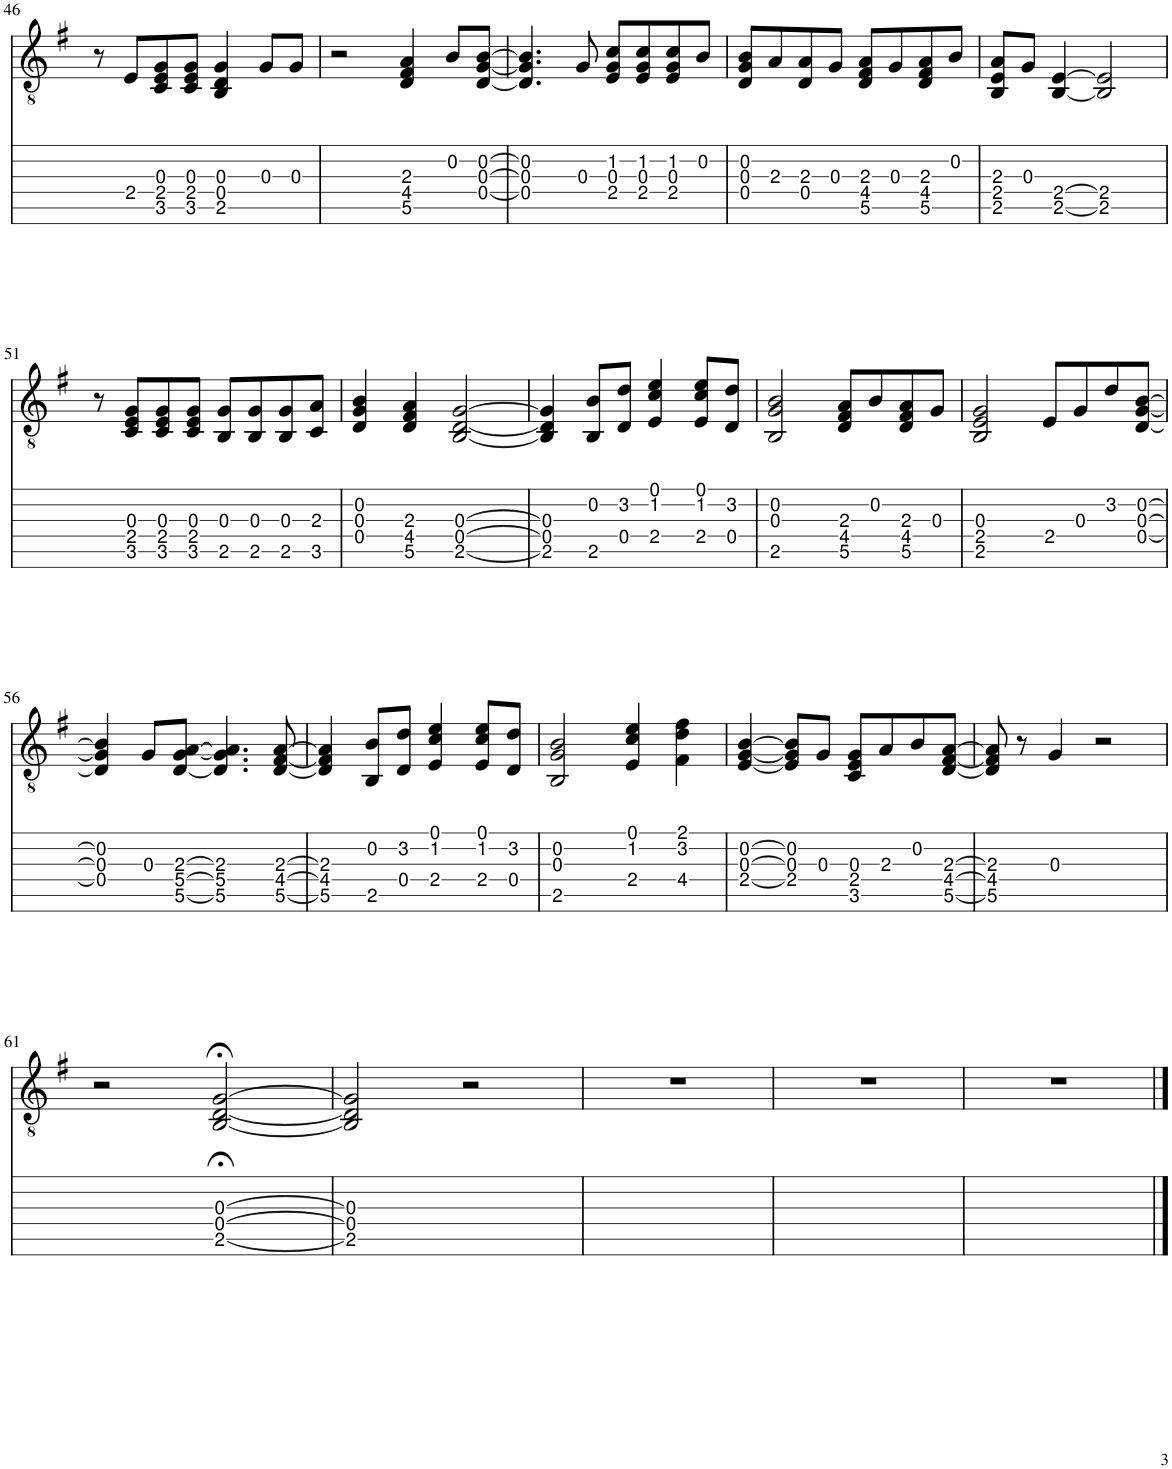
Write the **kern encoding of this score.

**kern	**kern
*part1	*part1
*staff2	*staff1
*I"Guitar	*
*I'Guit.	*
!!LO:PB:g=z
*	*clefGv2
*k[f#]	*k[f#]
*M4/4	*M4/4
=46	=46
8r	8r
8E	8E/L
8C\ 8E\ 8G\L	8C/ 8E/ 8G/
8C\ 8E\ 8G\J	8C/ 8E/ 8G/J
4BB 4D 4G	4BB/ 4D/ 4G/
8GL	8G/L
8GJ	8G/J
=47	=47
2r	2r
4D 4F# 4A	4D/ 4F#/ 4A/
8BL	8B/L
[8D\ [8G\ [8B\J	[8D/ [8G/ [8B/J
=48	=48
4.D] 4.G] 4.B]	4.D/] 4.G/] 4.B/]
8G	8G/
8E\ 8G\ 8c\L	8E/ 8G/ 8c/L
8E\ 8G\ 8c\J	8E/ 8G/ 8c/
8E\ 8G\ 8c\L	8E/ 8G/ 8c/
8BJ	8B/J
=49	=49
8D\ 8G\ 8B\L	8D/ 8G/ 8B/L
8AJ	8A/
8D\ 8A\L	8D/ 8A/
8GJ	8G/J
8D\ 8F#\ 8A\L	8D/ 8F#/ 8A/L
8GJ	8G/
8D\ 8F#\ 8A\L	8D/ 8F#/ 8A/
8BJ	8B/J
=50	=50
8BB\ 8E\ 8A\L	8BB/ 8E/ 8A/L
8GJ	8G/J
[4BB [4E	[4BB/ [4E/
2BB] 2E]	2BB/] 2E/]
!!LO:LB:g=z
=51	=51
8r	8r
8C 8E 8G	8C/ 8E/ 8G/L
8C\ 8E\ 8G\L	8C/ 8E/ 8G/
8C\ 8E\ 8G\J	8C/ 8E/ 8G/J
8BB\ 8G\L	8BB/ 8G/L
8BB\ 8G\J	8BB/ 8G/
8BB\ 8G\L	8BB/ 8G/
8C\ 8A\J	8C/ 8A/J
=52	=52
4D 4G 4B	4D/ 4G/ 4B/
4D 4F# 4A	4D/ 4F#/ 4A/
[2BB [2D [2G	[2BB/ [2D/ [2G/
=53	=53
4BB] 4D] 4G]	4BB/] 4D/] 4G/]
8BB\ 8B\L	8BB/ 8B/L
8D\ 8d\J	8D/ 8d/J
4E 4c 4e	4E/ 4c/ 4e/
8E\ 8c\ 8e\L	8E/ 8c/ 8e/L
8D\ 8d\J	8D/ 8d/J
=54	=54
2BB 2G 2B	2BB/ 2G/ 2B/
8D\ 8F#\ 8A\L	8D/ 8F#/ 8A/L
8BJ	8B/
8D\ 8F#\ 8A\L	8D/ 8F#/ 8A/
8GJ	8G/J
=55	=55
2BB 2E 2G	2BB/ 2E/ 2G/
8EL	8E/L
8GJ	8G/
8dL	8d/
[8D\ [8G\ [8B\J	[8D/ [8G/ [8B/J
!!LO:LB:g=z
=56	=56
4D] 4G] 4B]	4D/] 4G/] 4B/]
8GL	8G/L
[8D\ [8G\ [8A\J	[8D/ [8G/ [8A/J
4.D] 4.G] 4.A]	4.D/] 4.G/] 4.A/]
[8D [8F# [8A	[8D/ [8F#/ [8A/
=57	=57
4D] 4F#] 4A]	4D/] 4F#/] 4A/]
8BB\ 8B\L	8BB/ 8B/L
8D\ 8d\J	8D/ 8d/J
4E 4c 4e	4E/ 4c/ 4e/
8E\ 8c\ 8e\L	8E/ 8c/ 8e/L
8D\ 8d\J	8D/ 8d/J
=58	=58
2BB 2G 2B	2BB/ 2G/ 2B/
4E 4c 4e	4E/ 4c/ 4e/
4F# 4d 4f#	4F#\ 4d\ 4f#\
=59	=59
[4E [4G [4B	[4E/ [4G/ [4B/
8E]\ 8G]\ 8B]\L	8E/] 8G/] 8B/]L
8GJ	8G/J
8C\ 8E\ 8G\L	8C/ 8E/ 8G/L
8AJ	8A/
8BL	8B/
[8D\ [8F#\ [8A\J	[8D/ [8F#/ [8A/J
=60	=60
8D] 8F#] 8A]	8D/] 8F#/] 8A/]
8r	8r
4G	4G/
2r	2r
!!LO:LB:g=z
=61	=61
2r	2r
[2BB;< [2D;< [2G;<	[2BB/;< [2D/;< [2G/;<
=62	=62
2BB] 2D] 2G]	2BB/] 2D/] 2G/]
2r	2r
=63	=63
1r	1r
=64	=64
1r	1r
=65	=65
1r	1r
==	==
*-	*-
